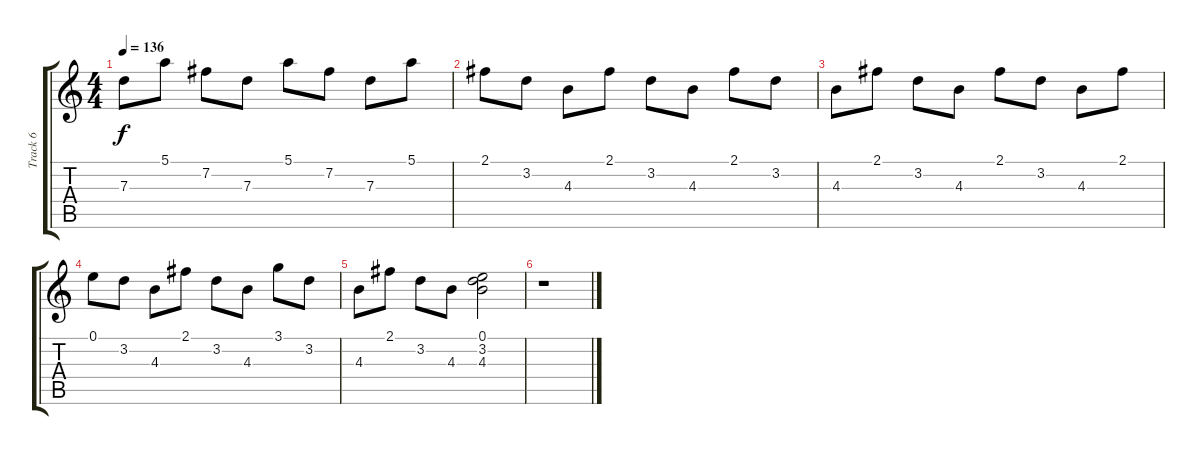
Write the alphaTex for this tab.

\track ("Track 6" "Track 6") {instrument distortionguitar}
\staff {score tabs}
\tuning (E4 B3 G3 D3 A2 E2) {hide}
\ts (4 4)
\tempo 136
\clef g2
\ks c
7.3.8{dy f} 5.1.8 7.2.8 7.3.8 5.1.8 7.2.8 7.3.8 5.1.8 |
2.1.8 3.2.8 4.3.8 2.1.8 3.2.8 4.3.8 2.1.8 3.2.8 |
4.3.8 2.1.8 3.2.8 4.3.8 2.1.8 3.2.8 4.3.8 2.1.8 |
0.1.8 3.2.8 4.3.8 2.1.8 3.2.8 4.3.8 3.1.8 3.2.8 |
4.3.8 2.1.8 3.2.8 4.3.8 (0.1 3.2 4.3).2 |
r.1
